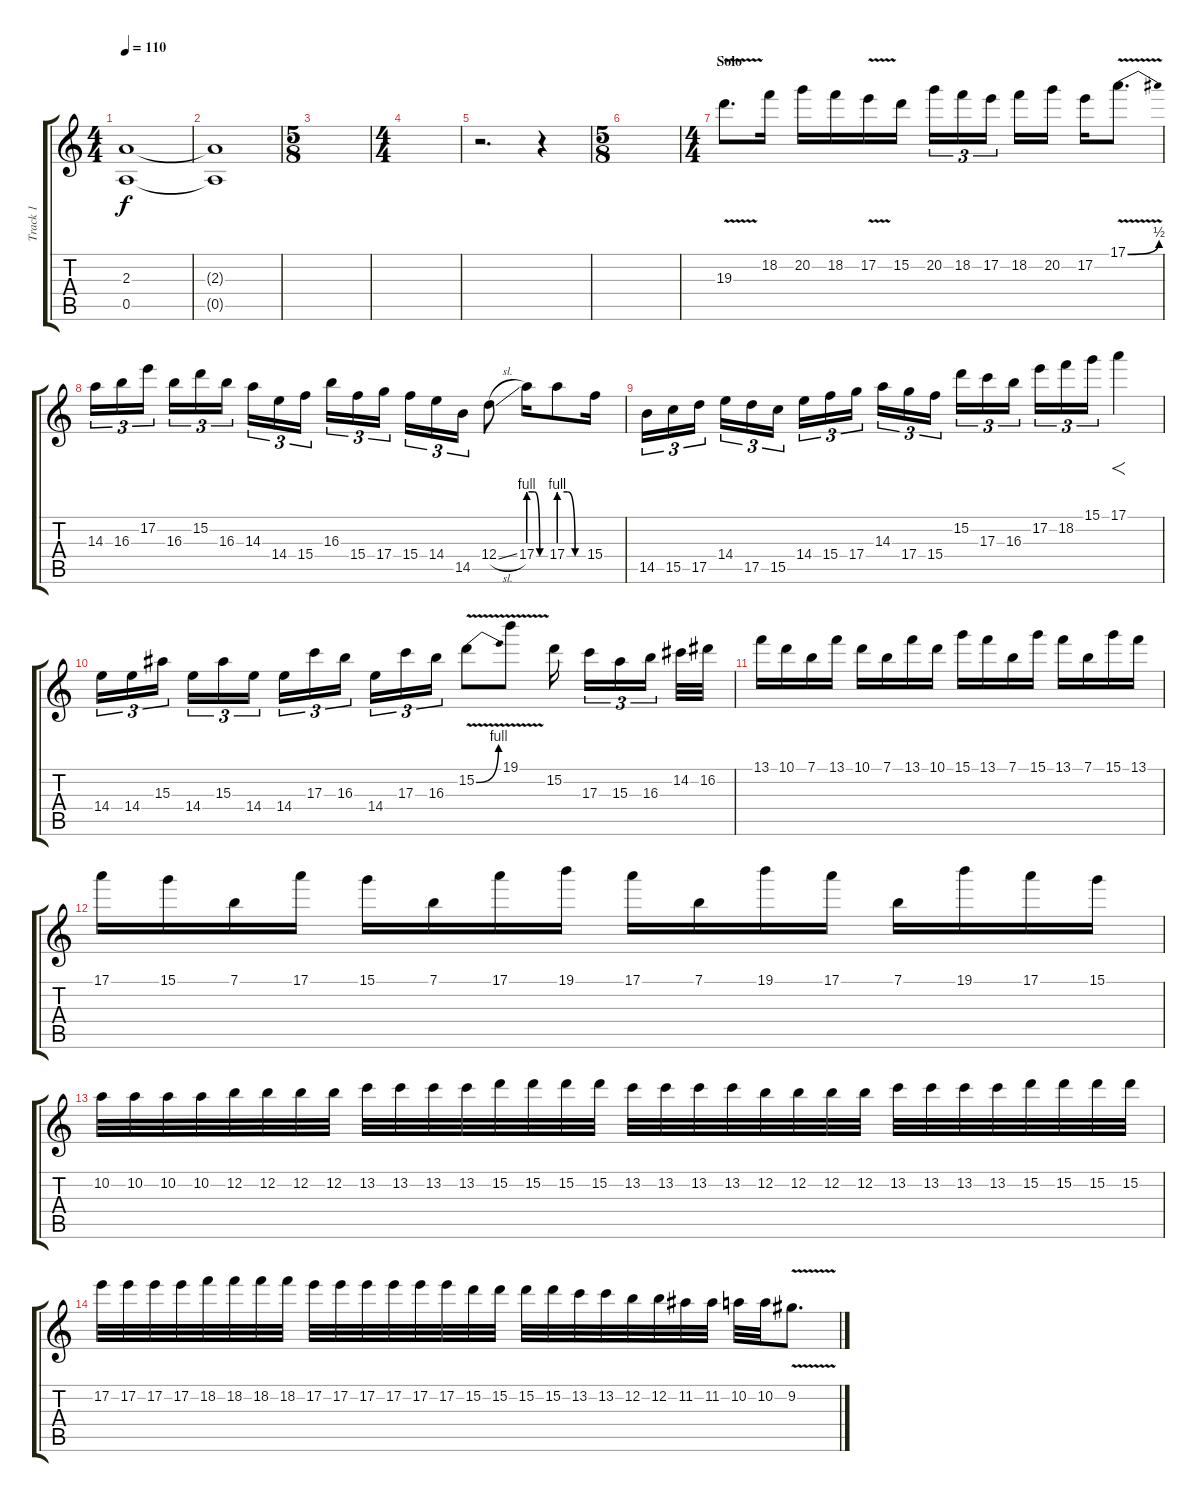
\track ("Track 1" "Track 1") {instrument distortionguitar}
\staff {score tabs}
\tuning (E4 B3 G3 D3 A2 D2) {hide}
\ts (4 4)
\tempo 110
\clef g2
\ks c
(2.3{t} 0.5{t}).1{dy f} |
(2.3{t} 0.5{t}).1 |
\ts (5 8)
|
\ts (4 4)
|
r.2{d} r.4 |
\ts (5 8)
|
\ts (4 4)
\section ("" "Solo")
19.3{v}.8{d} 18.2.16 20.2.16 18.2.16 17.2{v}.16 15.2.16 20.2.16{tu (3 2)} 18.2.16{tu (3 2)} 17.2.16{tu (3 2)} 18.2.16 20.2.16 17.2.16 17.1{be (bend 0 0 60 2) v}.8{d} |
14.3.16{tu (3 2)} 16.3.16{tu (3 2)} 17.2.16{tu (3 2)} 16.3.16{tu (3 2)} 15.2.16{tu (3 2)} 16.3.16{tu (3 2)} 14.3.16{tu (3 2)} 14.4.16{tu (3 2)} 15.4.16{tu (3 2)} 16.3.16{tu (3 2)} 15.4.16{tu (3 2)} 17.4.16{tu (3 2)} 15.4.16{tu (3 2)} 14.4.16{tu (3 2)} 14.5.16{tu (3 2)} 12.4{sl}.8 17.4{be (custom 0 4 20 4 40 0 60 0)}.16 17.4{be (custom 0 4 20 4 40 0 60 0)}.8 15.4.16 |
14.5.16{tu (3 2)} 15.5.16{tu (3 2)} 17.5.16{tu (3 2)} 14.4.16{tu (3 2)} 17.5.16{tu (3 2)} 15.5.16{tu (3 2)} 14.4.16{tu (3 2)} 15.4.16{tu (3 2)} 17.4.16{tu (3 2)} 14.3.16{tu (3 2)} 17.4.16{tu (3 2)} 15.4.16{tu (3 2)} 15.2.16{tu (3 2)} 17.3.16{tu (3 2)} 16.3.16{tu (3 2)} 17.2.16{tu (3 2)} 18.2.16{tu (3 2)} 15.1.16{tu (3 2)} 17.1.4{f} |
14.4.16{tu (3 2)} 14.4.16{tu (3 2)} 15.3.16{tu (3 2)} 14.4.16{tu (3 2)} 15.3.16{tu (3 2)} 14.4.16{tu (3 2)} 14.4.16{tu (3 2)} 17.3.16{tu (3 2)} 16.3.16{tu (3 2)} 14.4.16{tu (3 2)} 17.3.16{tu (3 2)} 16.3.16{tu (3 2)} 15.2{be (bend 0 0 60 4) v}.8 19.1{v}.8 15.2.16 17.3.16{tu (3 2)} 15.3.16{tu (3 2)} 16.3.16{tu (3 2)} 14.2.32 16.2.32 |
13.1.16 10.1.16 7.1.16 13.1.16 10.1.16 7.1.16 13.1.16 10.1.16 15.1.16 13.1.16 7.1.16 15.1.16 13.1.16 7.1.16 15.1.16 13.1.16 |
17.1.16 15.1.16 7.1.16 17.1.16 15.1.16 7.1.16 17.1.16 19.1.16 17.1.16 7.1.16 19.1.16 17.1.16 7.1.16 19.1.16 17.1.16 15.1.16 |
10.2.32 10.2.32 10.2.32 10.2.32 12.2.32 12.2.32 12.2.32 12.2.32 13.2.32 13.2.32 13.2.32 13.2.32 15.2.32 15.2.32 15.2.32 15.2.32 13.2.32 13.2.32 13.2.32 13.2.32 12.2.32 12.2.32 12.2.32 12.2.32 13.2.32 13.2.32 13.2.32 13.2.32 15.2.32 15.2.32 15.2.32 15.2.32 |
17.2.32 17.2.32 17.2.32 17.2.32 18.2.32 18.2.32 18.2.32 18.2.32 17.2.32 17.2.32 17.2.32 17.2.32 17.2.32 17.2.32 15.2.32 15.2.32 15.2.32 15.2.32 13.2.32 13.2.32 12.2.32 12.2.32 11.2.32 11.2.32 10.2.32 10.2.32 9.2{v}.8{d}
